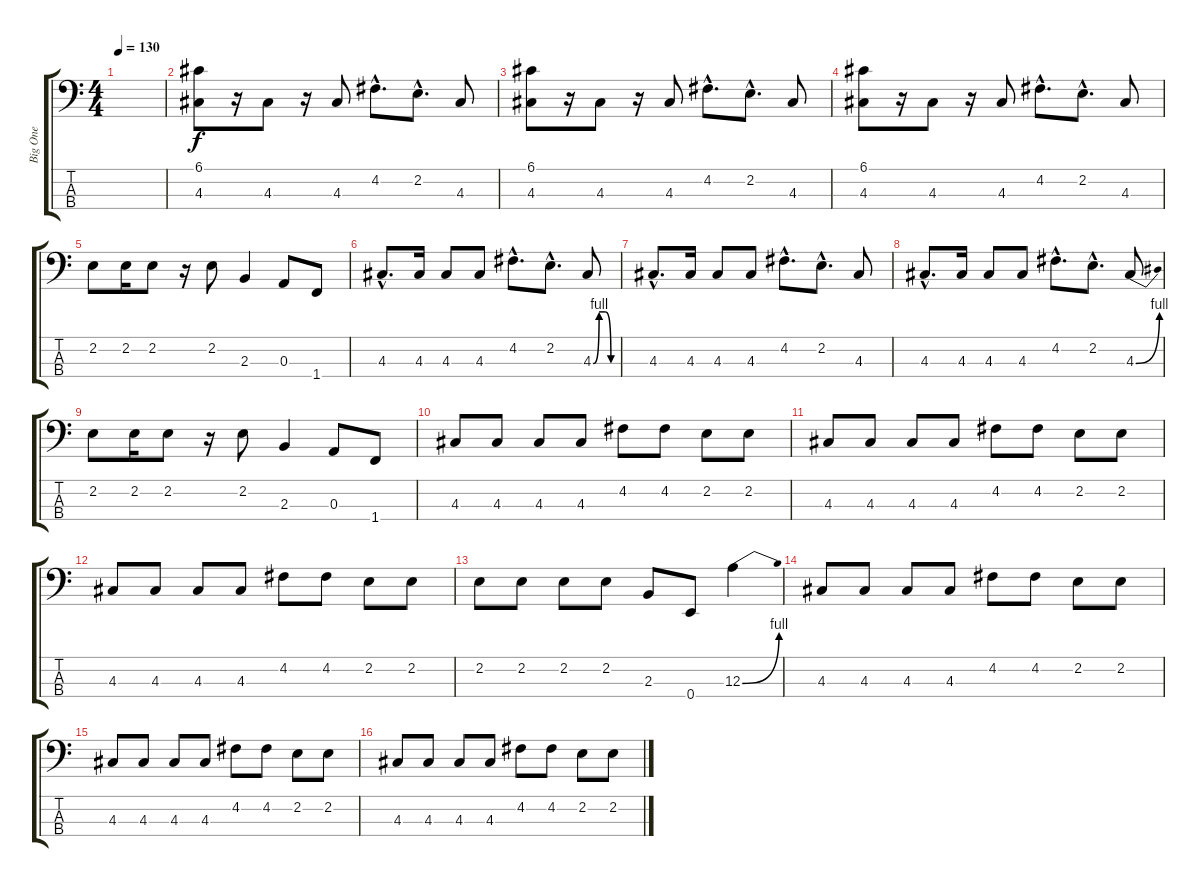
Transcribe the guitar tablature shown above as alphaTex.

\track ("Big One" "Big One") {instrument electricbassfinger}
\staff {score tabs}
\tuning (G2 D2 A1 E1) {hide}
\ts (4 4)
\tempo 130
\clef f4
\ks c
|
(6.1 4.3).8 r.16 4.3.8 r.16 4.3.8 4.2{hac}.8{d} 2.2{hac}.8{d} 4.3.8 |
(6.1 4.3).8 r.16 4.3.8 r.16 4.3.8 4.2{hac}.8{d} 2.2{hac}.8{d} 4.3.8 |
(6.1 4.3).8 r.16 4.3.8 r.16 4.3.8 4.2{hac}.8{d} 2.2{hac}.8{d} 4.3.8 |
2.2.8 2.2.16 2.2.8 r.16 2.2.8 2.3.4 0.3.8 1.4.8 |
4.3{hac}.8{d} 4.3.16 4.3.8 4.3.8 4.2{hac}.8{d} 2.2{hac}.8{d} 4.3{be (custom 0 0 15 4 30 4 45 0 60 0)}.8 |
4.3{hac}.8{d} 4.3.16 4.3.8 4.3.8 4.2{hac}.8{d} 2.2{hac}.8{d} 4.3.8 |
4.3{hac}.8{d} 4.3.16 4.3.8 4.3.8 4.2{hac}.8{d} 2.2{hac}.8{d} 4.3{be (bend 0 0 60 4)}.8 |
2.2.8 2.2.16 2.2.8 r.16 2.2.8 2.3.4 0.3.8 1.4.8 |
4.3.8 4.3.8 4.3.8 4.3.8 4.2.8 4.2.8 2.2.8 2.2.8 |
4.3.8 4.3.8 4.3.8 4.3.8 4.2.8 4.2.8 2.2.8 2.2.8 |
4.3.8 4.3.8 4.3.8 4.3.8 4.2.8 4.2.8 2.2.8 2.2.8 |
2.2.8 2.2.8 2.2.8 2.2.8 2.3.8 0.4.8 12.3{be (bend 0 0 60 4)}.4 |
4.3.8 4.3.8 4.3.8 4.3.8 4.2.8 4.2.8 2.2.8 2.2.8 |
4.3.8 4.3.8 4.3.8 4.3.8 4.2.8 4.2.8 2.2.8 2.2.8 |
4.3.8 4.3.8 4.3.8 4.3.8 4.2.8 4.2.8 2.2.8 2.2.8
